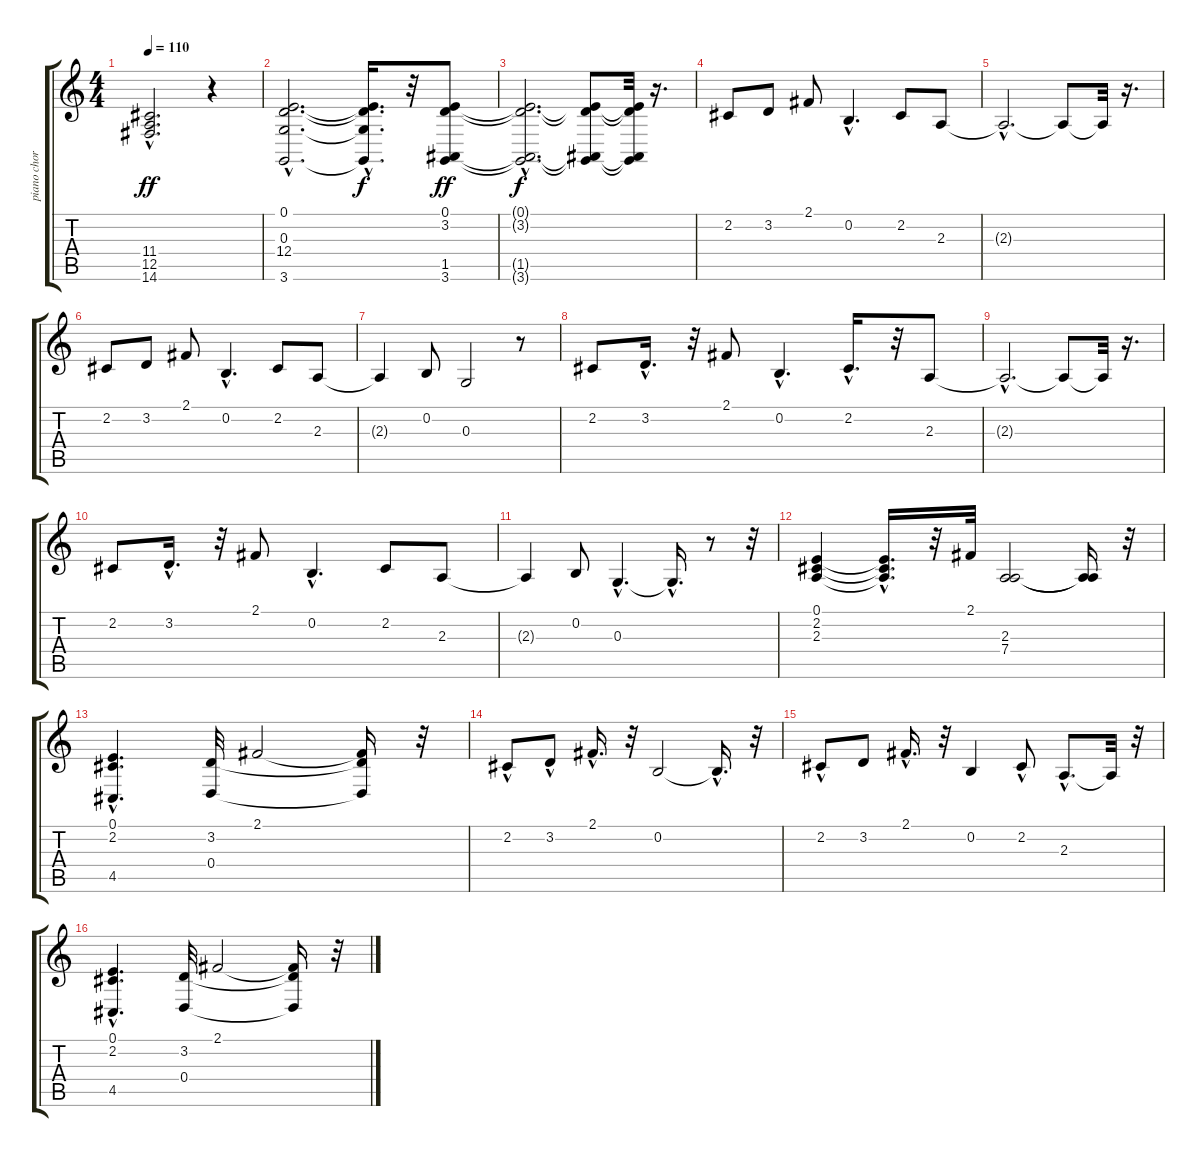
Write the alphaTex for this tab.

\track ("piano chorus" "piano chor") {instrument electricpiano2}
\staff {score tabs}
\tuning (E4 B3 G3 D3 A2 E2) {hide}
\ts (4 4)
\tempo 110
\clef g2
\ks c
(11.4{hac} 12.5{hac} 14.6).2{d dy ff} r.4 |
(0.1{hac} 0.3{hac} 12.4{hac} 3.6{hac}).2{d} (0.1{t} 0.3{t} 12.4{hac t} 3.6{hac t}).16{d dy f} r.32 (0.1 3.2 1.5 3.6).8{dy ff} |
(0.1{hac t} 3.2{hac t} 1.5{hac t} 3.6{hac t}).2{d dy f} (0.1{t} 3.2{t} 1.5{t} 3.6{t}).8 (0.1{t} 3.2{t} 1.5{t} 3.6{t}).32 r.16{d} |
2.2.8 3.2.8 2.1.8 0.2{hac}.4{d} 2.2.8 2.3.8 |
2.3{hac t}.2{d} 2.3{t}.8 2.3{t}.32 r.16{d} |
2.2.8 3.2.8 2.1.8 0.2{hac}.4{d} 2.2.8 2.3.8 |
2.3{t}.4 0.2.8 0.3.2 r.8 |
2.2.8 3.2{hac}.16{d} r.32 2.1.8 0.2{hac}.4{d} 2.2{hac}.16{d} r.32 2.3.8 |
2.3{hac t}.2{d} 2.3{t}.8 2.3{t}.32 r.16{d} |
2.2.8 3.2{hac}.16{d} r.32 2.1.8 0.2{hac}.4{d} 2.2.8 2.3.8 |
2.3{t}.4 0.2.8 0.3{hac}.4{d} 0.3{hac t}.16{d} r.8 r.32 |
(0.1 2.2 2.3).4 (0.1{hac t} 2.2{hac t} 2.3{hac t}).16{d} r.32 2.1.32 (2.3 7.4).2 (2.3{t} 7.4{t}).16 r.32 |
(0.1{hac} 2.2 4.5).4{d} (3.2 0.4).32 2.1.2 (2.1{t} 3.2{t} 0.4{t}).16 r.32 |
2.2{hac}.8 3.2{hac}.8 2.1{hac}.16{d} r.32 0.2.2 0.2{hac t}.16{d} r.32 |
2.2{hac}.8 3.2.8 2.1{hac}.16{d} r.32 0.2.4 2.2{hac}.8 2.3{hac}.8{d} 2.3{t}.32 r.32 |
(0.1{hac} 2.2 4.5).4{d} (3.2 0.4).32 2.1.2 (2.1{t} 3.2{t} 0.4{t}).16 r.32
